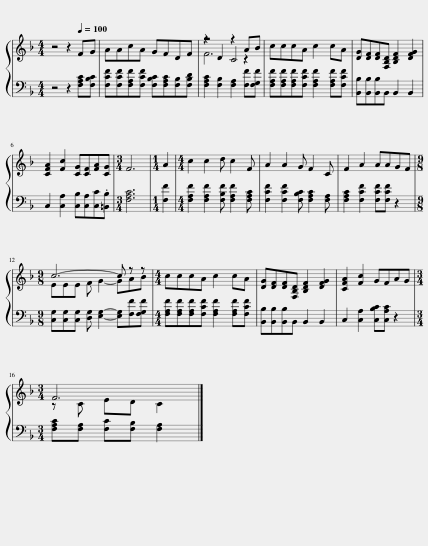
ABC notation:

X:1
%%score { ( 1 3 4 ) | 2 }
L:1/8
M:4/4
I:linebreak $
K:F
V:1 treble
V:3 treble
V:4 treble
V:2 bass
V:1
 z4 z2[Q:1/4=100] FG | AAcA GFDF | z2 D2 z2 AB | cccA c2 cA | [DG][DF][DF][F,B,D] [B,DF]2 [DFG]2 |$ %5
 [CFA]2 [Fc]2 [CG][CF][FA][CG] |[M:3/4] F6 |[M:1/4] A2 |[M:4/4] c2 c2 d c2 F | A2 A2 G F2 C | %10
 F2 A2 AAGF |$[M:9/8] c6- c z z |[M:4/4] cccA c2 cA | [DG][DF][DF][F,B,D] [B,DF]2 [DFG]2 | [CFA]2 [Fc]2 GFAG |$ %15
[M:3/4] F6 |] %16
V:2
 z4 z2 [F,A,C][F,B,C] | [F,CF][F,CF][F,A,F][F,CF] [F,B,C][F,A,C][F,B,][F,B,D] | [F,A,C]2 [F,B,]2 [F,A,]2 [F,F][F,G,F] | [F,A,F][F,A,F][F,A,F][F,CF] [F,A,F]2 [F,A,F][F,CF] | [B,,B,][B,,B,][B,,B,]B,, B,,2 B,,2 |$ %5
 C,2 [C,A,]2 [C,B,][C,A,][C,C].[=B,,B,] |[M:3/4] [F,A,C]6 |[M:1/4] [F,F]2 |[M:4/4] [F,A,F]2 [F,A,F]2 [F,B,F] [F,A,F]2 [F,A,C] | [F,CF]2 [F,CF]2 [F,B,C] [F,A,C]2 [F,A,] | %10
 [F,A,C]2 [F,CF]2 [F,CF][F,CF] z2 |$[M:9/8] [C,G,][C,G,][C,G,] [D,G,] [E,G,]2- [E,G,][F,F][F,G,F] |[M:4/4] [F,A,F][F,A,F][F,A,F][F,CF] [F,A,F]2 [F,A,F][F,CF] | [B,,B,][B,,B,][B,,B,]B,, B,,2 B,,2 | C,2 [C,A,]2 [C,B,C][C,A,C] z2 |$ %15
[M:3/4] [F,A,C][F,A,] [F,C][F,B,] [F,A,]2 |] %16
V:3
 x8 | x8 | F6 z2 | x8 | x8 |$ %5
 x8 |[M:3/4] x6 |[M:1/4] x2 |[M:4/4] x8 | x8 | %10
 x8 |$[M:9/8] EEE F G2- GAB |[M:4/4] x8 | x8 | x8 |$ %15
[M:3/4] z C ED C2 |] %16
V:4
 x8 | x8 | z4 C4 | x8 | x8 |$ %5
 x8 |[M:3/4] x6 |[M:1/4] x2 |[M:4/4] x8 | x8 | %10
 x8 |$[M:9/8] x9 |[M:4/4] x8 | x8 | x8 |$ %15
[M:3/4] x6 |] %16
